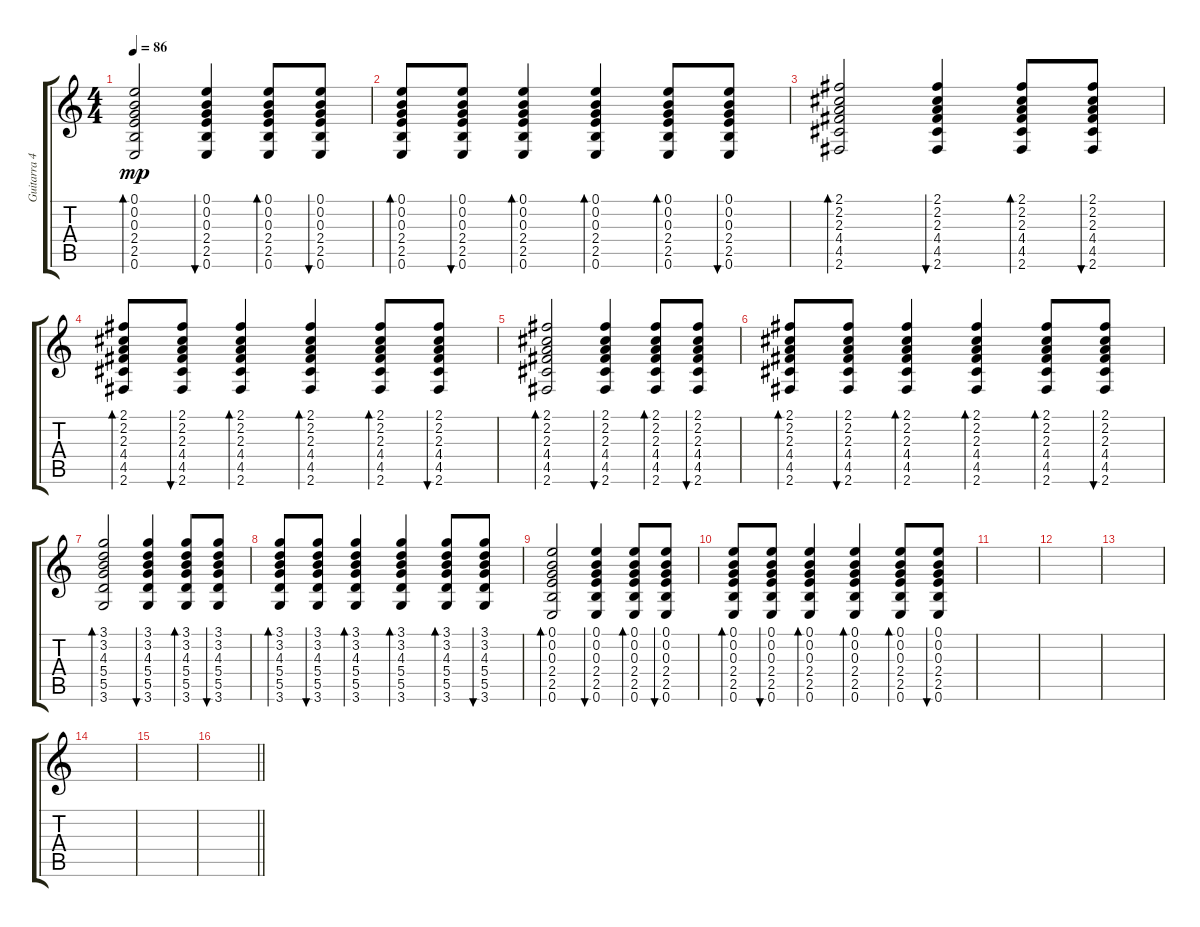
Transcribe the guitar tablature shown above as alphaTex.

\track ("Guitarra 4" "Guitarra 4") {instrument acousticguitarnylon}
\staff {score tabs}
\tuning (E4 B3 G3 D3 A2 E2) {hide}
\ts (4 4)
\tempo 86
\clef g2
\ks c
(0.1 0.2 0.3 2.4 2.5 0.6).2{bd 60 dy mp} (0.1 0.2 0.3 2.4 2.5 0.6).4{bu 60} (0.1 0.2 0.3 2.4 2.5 0.6).8{bd 60} (0.1 0.2 0.3 2.4 2.5 0.6).8{bu 60} |
(0.1 0.2 0.3 2.4 2.5 0.6).8{bd 60} (0.1 0.2 0.3 2.4 2.5 0.6).8{bu 60} (0.1 0.2 0.3 2.4 2.5 0.6).4{bd 60} (0.1 0.2 0.3 2.4 2.5 0.6).4{bd 60} (0.1 0.2 0.3 2.4 2.5 0.6).8{bd 60} (0.1 0.2 0.3 2.4 2.5 0.6).8{bu 60} |
(2.1 2.2 2.3 4.4 4.5 2.6).2{bd 60} (2.1 2.2 2.3 4.4 4.5 2.6).4{bu 60} (2.1 2.2 2.3 4.4 4.5 2.6).8{bd 60} (2.1 2.2 2.3 4.4 4.5 2.6).8{bu 60} |
(2.1 2.2 2.3 4.4 4.5 2.6).8{bd 60} (2.1 2.2 2.3 4.4 4.5 2.6).8{bu 60} (2.1 2.2 2.3 4.4 4.5 2.6).4{bd 60} (2.1 2.2 2.3 4.4 4.5 2.6).4{bd 60} (2.1 2.2 2.3 4.4 4.5 2.6).8{bd 60} (2.1 2.2 2.3 4.4 4.5 2.6).8{bu 60} |
(2.1 2.2 2.3 4.4 4.5 2.6).2{bd 60} (2.1 2.2 2.3 4.4 4.5 2.6).4{bu 60} (2.1 2.2 2.3 4.4 4.5 2.6).8{bd 60} (2.1 2.2 2.3 4.4 4.5 2.6).8{bu 60} |
(2.1 2.2 2.3 4.4 4.5 2.6).8{bd 60} (2.1 2.2 2.3 4.4 4.5 2.6).8{bu 60} (2.1 2.2 2.3 4.4 4.5 2.6).4{bd 60} (2.1 2.2 2.3 4.4 4.5 2.6).4{bd 60} (2.1 2.2 2.3 4.4 4.5 2.6).8{bd 60} (2.1 2.2 2.3 4.4 4.5 2.6).8{bu 60} |
(3.1 3.2 4.3 5.4 5.5 3.6).2{bd 60} (3.1 3.2 4.3 5.4 5.5 3.6).4{bu 60} (3.1 3.2 4.3 5.4 5.5 3.6).8{bd 60} (3.1 3.2 4.3 5.4 5.5 3.6).8{bu 60} |
(3.1 3.2 4.3 5.4 5.5 3.6).8{bd 60} (3.1 3.2 4.3 5.4 5.5 3.6).8{bu 60} (3.1 3.2 4.3 5.4 5.5 3.6).4{bd 60} (3.1 3.2 4.3 5.4 5.5 3.6).4{bd 60} (3.1 3.2 4.3 5.4 5.5 3.6).8{bd 60} (3.1 3.2 4.3 5.4 5.5 3.6).8{bu 60} |
(0.1 0.2 0.3 2.4 2.5 0.6).2{bd 60} (0.1 0.2 0.3 2.4 2.5 0.6).4{bu 60} (0.1 0.2 0.3 2.4 2.5 0.6).8{bd 60} (0.1 0.2 0.3 2.4 2.5 0.6).8{bu 60} |
(0.1 0.2 0.3 2.4 2.5 0.6).8{bd 60} (0.1 0.2 0.3 2.4 2.5 0.6).8{bu 60} (0.1 0.2 0.3 2.4 2.5 0.6).4{bd 60} (0.1 0.2 0.3 2.4 2.5 0.6).4{bd 60} (0.1 0.2 0.3 2.4 2.5 0.6).8{bd 60} (0.1 0.2 0.3 2.4 2.5 0.6).8{bu 60} |
|
|
|
|
|
\barLineRight lightlight
